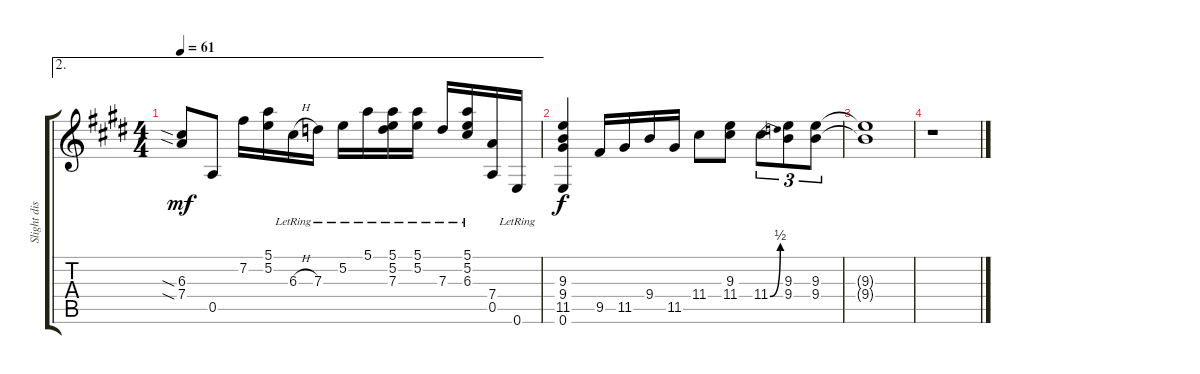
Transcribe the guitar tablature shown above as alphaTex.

\track ("Slight dist" "Slight dis") {instrument overdrivenguitar}
\staff {score tabs}
\tuning (E4 B3 G3 D3 A2 E2) {hide}
\ae 2
\ts (4 4)
\tempo 61
\clef g2
\ks c#minor
(6.3{sia} 7.4{sia}).8{dy mf} 0.5.8 7.2.16 (5.1 5.2).16 6.3{h lr}.16 7.3{lr}.16 5.2{lr}.16 5.1{lr}.16 (5.1{lr} 5.2{lr} 7.3{lr}).16 (5.1{lr} 5.2{lr}).16 7.3{lr}.16 (5.1{lr} 5.2{lr} 6.3{lr}).16 (7.4 0.5).16 0.6{lr}.16 |
(9.3 9.4 11.5 0.6).4{dy f} 9.5.16 11.5.16 9.4.16 11.5.16 11.4.8 (9.3 11.4).8 11.4{be (bend 0 0 60 2)}.8{tu (3 2)} (9.3 9.4).8{tu (3 2)} (9.3 9.4).8{tu (3 2)} |
(9.3{t} 9.4{t}).1 |
r.1
